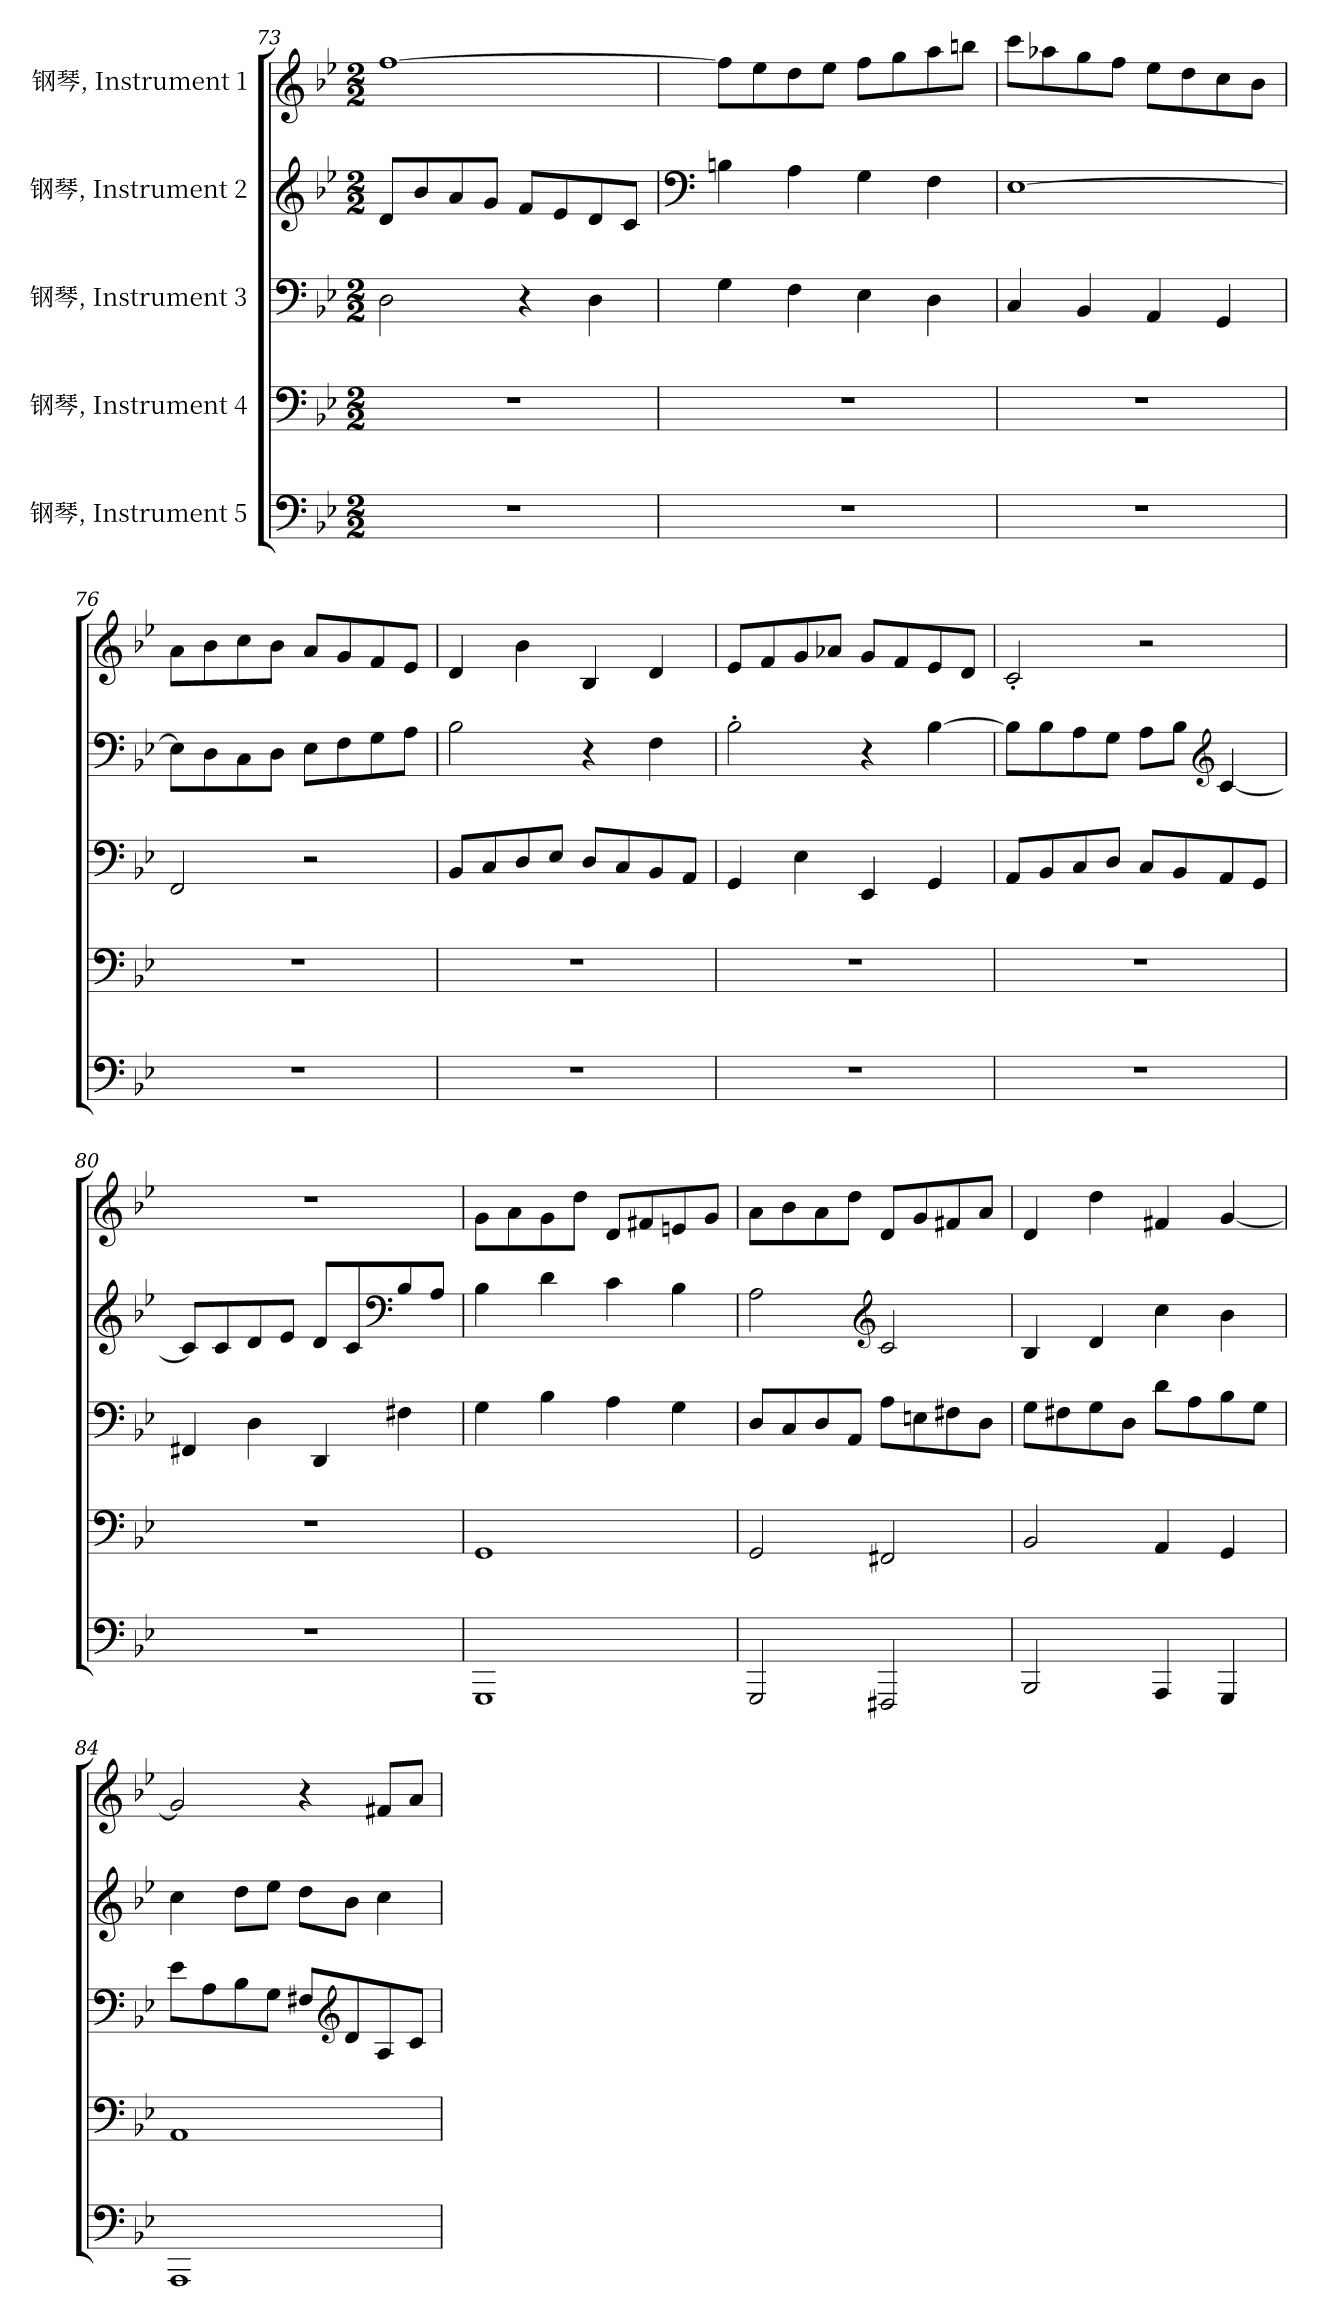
**kern	**kern	**kern	**kern	**kern
*part5	*part4	*part3	*part2	*part1
*staff5	*staff4	*staff3	*staff2	*staff1
*I"钢琴, Instrument 5	*I"钢琴, Instrument 4	*I"钢琴, Instrument 3	*I"钢琴, Instrument 2	*I"钢琴, Instrument 1
*clefF4	*clefF4	*clefF4	*clefG2	*clefG2
*k[b-e-]	*k[b-e-]	*k[b-e-]	*k[b-e-]	*k[b-e-]
*M2/2	*M2/2	*M2/2	*M2/2	*M2/2
=73	=73	=73	=73	=73
1r	1r	2D\	8d/L	[1ff
.	.	.	8b-/	.
.	.	.	8a/	.
.	.	.	8g/J	.
.	.	4r	8f/L	.
.	.	.	8e-/	.
.	.	4D\	8d/	.
.	.	.	8c/J	.
=74	=74	=74	=74	=74
*	*	*	*clefF4	*
1r	1r	4G\	4Bn\	8ff\L]
.	.	.	.	8ee-\
.	.	4F\	4A\	8dd\
.	.	.	.	8ee-\J
.	.	4E-\	4G\	8ff\L
.	.	.	.	8gg\
.	.	4D\	4F\	8aa\
.	.	.	.	8bbn\J
=75	=75	=75	=75	=75
1r	1r	4C/	[1E-	8ccc\L
.	.	.	.	8aa-X\
.	.	4BB-/	.	8gg\
.	.	.	.	8ff\J
.	.	4AA/	.	8ee-\L
.	.	.	.	8dd\
.	.	4GG/	.	8cc\
.	.	.	.	8b-\J
!!LO:PB:g=z
=76	=76	=76	=76	=76
1r	1r	2FF/	8E-\L]	8a\L
.	.	.	8D\	8b-\
.	.	.	8C\	8cc\
.	.	.	8D\J	8b-\J
.	.	2r	8E-\L	8a/L
.	.	.	8F\	8g/
.	.	.	8G\	8f/
.	.	.	8A\J	8e-/J
=77	=77	=77	=77	=77
1r	1r	8BB-/L	2B-\	4d/
.	.	8C/	.	.
.	.	8D/	.	4b-\
.	.	8E-/J	.	.
.	.	8D/L	4r	4B-/
.	.	8C/	.	.
.	.	8BB-/	4F\	4d/
.	.	8AA/J	.	.
=78	=78	=78	=78	=78
1r	1r	4GG/	2B-'\	8e-/L
.	.	.	.	8f/
.	.	4E-\	.	8g/
.	.	.	.	8a-X/J
.	.	4EE-/	4r	8g/L
.	.	.	.	8f/
.	.	4GG/	[4B-\	8e-/
.	.	.	.	8d/J
=79	=79	=79	=79	=79
1r	1r	8AA/L	8B-\L]	2c'/
.	.	8BB-/	8B-\	.
.	.	8C/	8A\	.
.	.	8D/J	8G\J	.
.	.	8C/L	8A\L	2r
.	.	8BB-/	8B-\J	.
*	*	*	*clefG2	*
.	.	8AA/	[4c/	.
.	.	8GG/J	.	.
!!LO:LB:g=z
=80	=80	=80	=80	=80
1r	1r	4FF#X/	8c/L]	1r
.	.	.	8c/	.
.	.	4D\	8d/	.
.	.	.	8e-/J	.
.	.	4DD/	8d/L	.
.	.	.	8c/	.
*	*	*	*clefF4	*
.	.	4F#X\	8B-/	.
.	.	.	8A/J	.
=81	=81	=81	=81	=81
1GGG	1GG	4G\	4B-\	8g\L
.	.	.	.	8a\
.	.	4B-\	4d\	8g\
.	.	.	.	8dd\J
.	.	4A\	4c\	8d/L
.	.	.	.	8f#X/
.	.	4G\	4B-\	8en/
.	.	.	.	8g/J
=82	=82	=82	=82	=82
2GGG/	2GG/	8D/L	2A\	8a\L
.	.	8C/	.	8b-\
.	.	8D/	.	8a\
.	.	8AA/J	.	8dd\J
*	*	*	*clefG2	*
2FFF#X/	2FF#X/	8A\L	2c/	8d/L
.	.	8En\	.	8g/
.	.	8F#X\	.	8f#X/
.	.	8D\J	.	8a/J
=83	=83	=83	=83	=83
2BBB-/	2BB-/	8G\L	4B-/	4d/
.	.	8F#X\	.	.
.	.	8G\	4d/	4dd\
.	.	8D\J	.	.
4AAA/	4AA/	8d\L	4cc\	4f#X/
.	.	8A\	.	.
4GGG/	4GG/	8B-\	4b-\	[4g/
.	.	8G\J	.	.
!!LO:PB:g=z
=84	=84	=84	=84	=84
1AAA	1AA	8e-\L	4cc\	2g/]
.	.	8A\	.	.
.	.	8B-\	8dd\L	.
.	.	8G\J	8ee-\J	.
.	.	8F#X/L	8dd\L	4r
*	*	*clefG2	*	*
.	.	8d/	8b-\J	.
.	.	8A/	4cc\	8f#X/L
.	.	8c/J	.	8a/J
=	=	=	=	=
*-	*-	*-	*-	*-
